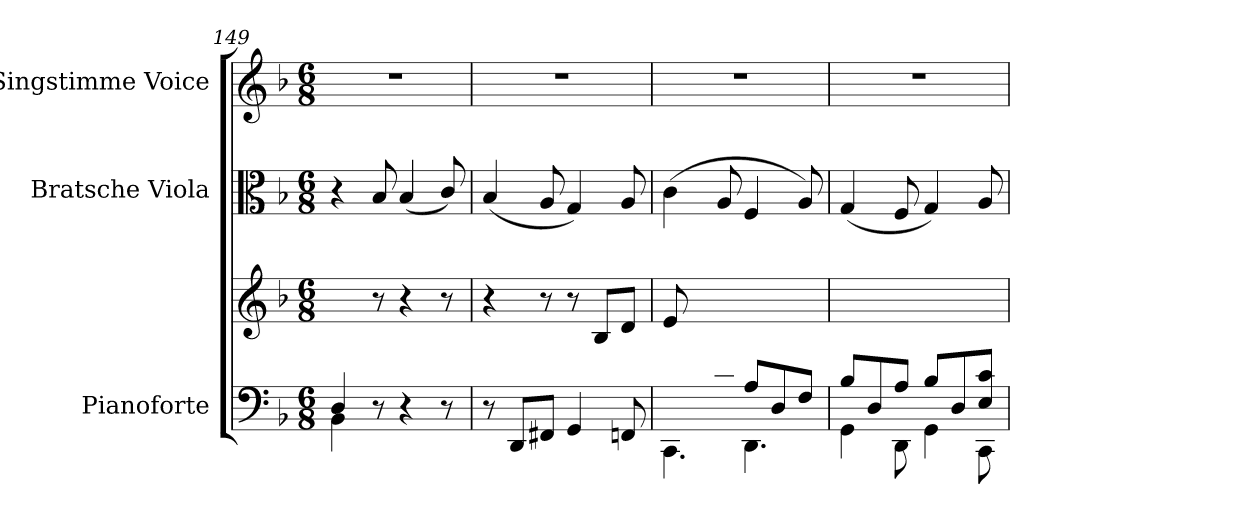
**kern	**kern	**kern	**kern
*part3	*part3	*part2	*part1
*staff4	*staff3	*staff2	*staff1
*I"Pianoforte	*	*I"Bratsche Viola	*I"Singstimme Voice
*I'Pno	*	*I'Vla	*
*clefF4	*clefG2	*clefC3	*clefG2
*k[b-]	*k[b-]	*k[b-]	*k[b-]
*M6/8	*M6/8	*M6/8	*M6/8
=149	=149	=149	=149
*^	*	*	*
4D/	4BB-\	4ryy	4r	2.r
2ryy	8r	8r	8B-/	.
.	4r	4r	(4B-/	.
.	8r	8r	8c/)	.
*v	*v	*	*	*
=150	=150	=150	=150
8r	4r	(4B-/	2.r
8DD/L	.	.	.
8FF#X/J	8r	8A/	.
4GG/	8r	4G/)	.
.	(8B-/L	.	.
8FFn/	8d/J	8A/	.
=151	=151	=151	=151
*^	*	*	*
8ryy	4.CC\	8e/L	(<4c\	2.r
8E/	.	2ryy	.	.
8c/J	.	.	8A/	.
8A/L	4.DD\	.	4F/	.
8D/	.	.	.	.
8F/J)	.	8ryy	8A/)	.
=152	=152	=152	=152	=152
8B-/L	4GG\	2.ryy	(4G/	2.r
8D/	.	.	.	.
8A/J	8DD\	.	8F/	.
8B-/L	4GG\	.	4G/)	.
8D/	.	.	.	.
8E/ 8c/J	8CC\	.	8A/	.
*v	*v	*	*	*
=	=	=	=
*-	*-	*-	*-
